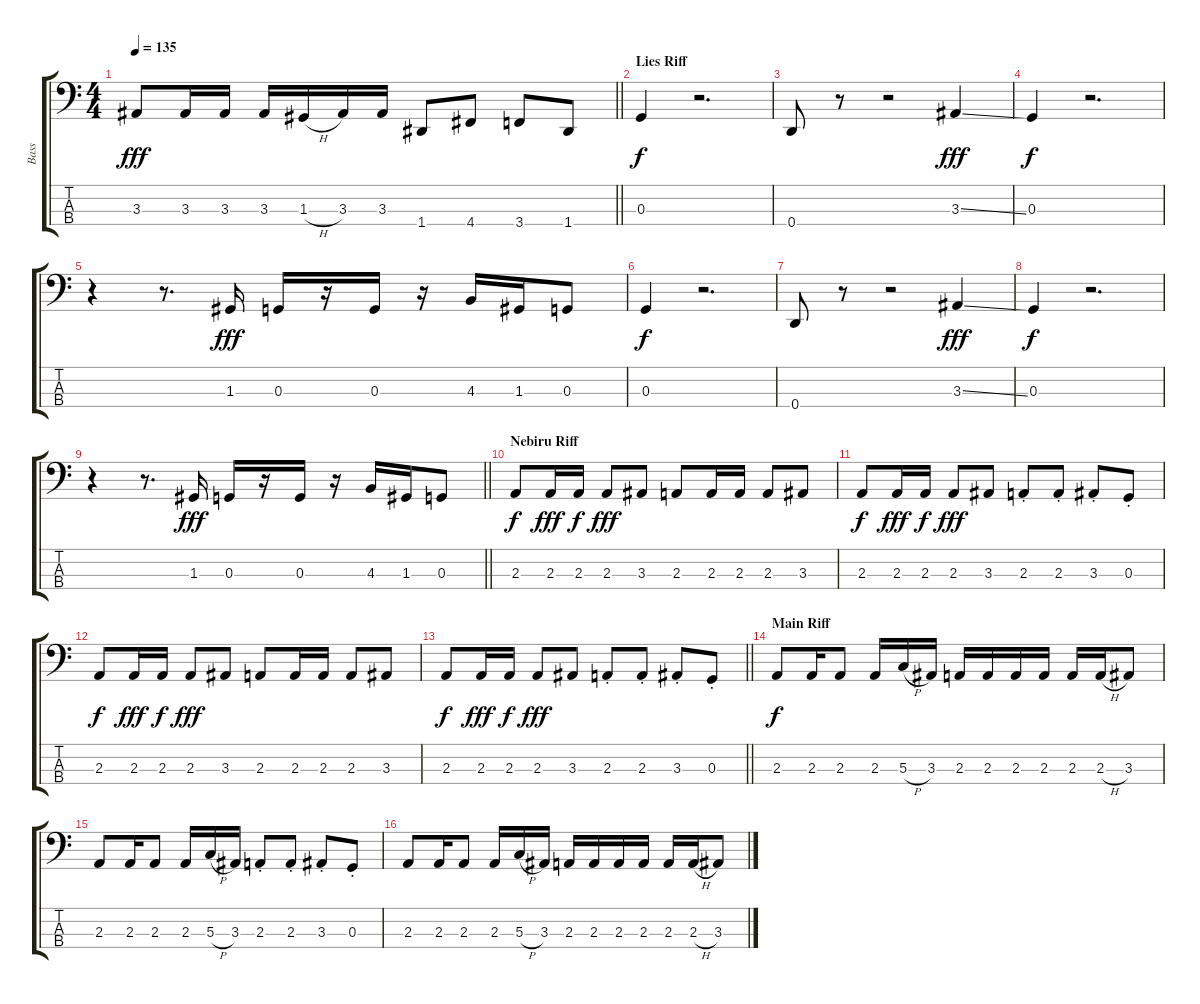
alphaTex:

\track ("Bass" "Bass") {instrument electricbasspick}
\staff {score tabs}
\tuning (F2 C2 G1 D1) {hide}
\ts (4 4)
\tempo 135
\clef f4
\barLineRight lightlight
\ks c
3.3.8{dy fff} 3.3.16 3.3.16 3.3.16 1.3{h}.16 3.3.16 3.3.16 1.4.8 4.4.8 3.4.8 1.4.8 |
\section ("" "Lies Riff")
0.3.4{dy f} r.2{d} |
0.4.8 r.8 r.2 3.3{ss}.4{dy fff} |
0.3.4{dy f} r.2{d} |
r.4 r.8{d} 1.3.16{dy fff} 0.3.16 r.16 0.3.16 r.16 4.3.16 1.3.16 0.3.8 |
0.3.4{dy f} r.2{d} |
0.4.8 r.8 r.2 3.3{ss}.4{dy fff} |
0.3.4{dy f} r.2{d} |
\barLineRight lightlight
r.4 r.8{d} 1.3.16{dy fff} 0.3.16 r.16 0.3.16 r.16 4.3.16 1.3.16 0.3.8 |
\section ("" "Nebiru Riff")
2.3.8{dy f} 2.3.16{dy fff} 2.3.16{dy f} 2.3.8{dy fff} 3.3.8 2.3.8 2.3.16 2.3.16 2.3.8 3.3.8 |
2.3.8{dy f} 2.3.16{dy fff} 2.3.16{dy f} 2.3.8{dy fff} 3.3.8 2.3{st}.8 2.3{st}.8 3.3{st}.8 0.3{st}.8 |
2.3.8{dy f} 2.3.16{dy fff} 2.3.16{dy f} 2.3.8{dy fff} 3.3.8 2.3.8 2.3.16 2.3.16 2.3.8 3.3.8 |
\barLineRight lightlight
2.3.8{dy f} 2.3.16{dy fff} 2.3.16{dy f} 2.3.8{dy fff} 3.3.8 2.3{st}.8 2.3{st}.8 3.3{st}.8 0.3{st}.8 |
\section ("" "Main Riff")
2.3.8{dy f} 2.3.16 2.3.8 2.3.16 5.3{h}.16 3.3.16 2.3.16 2.3.16 2.3.16 2.3.16 2.3.16 2.3{h}.16 3.3.8 |
2.3.8 2.3.16 2.3.8 2.3.16 5.3{h}.16 3.3.16 2.3{st}.8 2.3{st}.8 3.3{st}.8 0.3{st}.8 |
2.3.8 2.3.16 2.3.8 2.3.16 5.3{h}.16 3.3.16 2.3.16 2.3.16 2.3.16 2.3.16 2.3.16 2.3{h}.16 3.3.8
